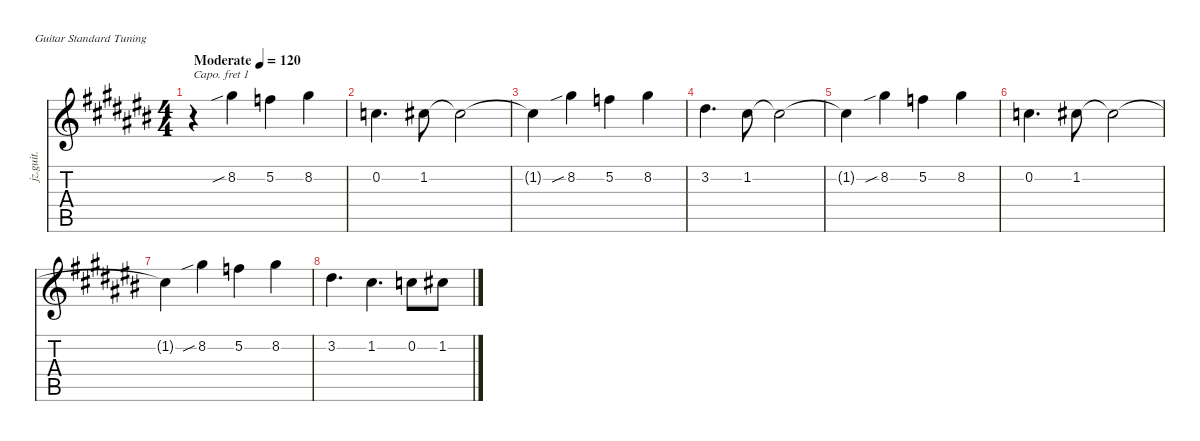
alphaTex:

\defaultSystemsLayout 4
\hideDynamics
\bracketExtendMode nobrackets
\otherSystemsTrackNameOrientation horizontal
\track ("Guitar" "jz.guit.") {instrument electricguitarjazz}
\staff {score tabs}
\capo 1
\tuning (E4 B3 G3 D3 A2 E2)
\ts (4 4)
\beaming (8 2 2 2 2)
\tempo (120 "Moderate")
\clef g2
\ks c#
r.4{dy f instrument electricguitarjazz beam Down} 8.2{sib acc forcenatural}.4{beam Down} 5.2{acc forcenatural}.4{beam Down} 8.2{acc forcenatural}.4{beam Down} |
0.2{acc forcenatural}.4{d beam Down} 1.2{acc forcenatural}.8{beam Down} 1.2{t acc forcenatural}.2{beam Down} |
1.2{t acc forcenatural}.4{beam Down} 8.2{sib acc forcenatural}.4{beam Down} 5.2{acc forcenatural}.4{beam Down} 8.2{acc forcenatural}.4{beam Down} |
3.2{acc forcenatural}.4{d beam Down} 1.2{acc forcenatural}.8{beam Down} 1.2{t acc forcenatural}.2{beam Down} |
1.2{t acc forcenatural}.4{beam Down} 8.2{sib acc forcenatural}.4{beam Down} 5.2{acc forcenatural}.4{beam Down} 8.2{acc forcenatural}.4{beam Down} |
0.2{acc forcenatural}.4{d beam Down} 1.2{acc forcenatural}.8{beam Down} 1.2{t acc forcenatural}.2{beam Down} |
1.2{t acc forcenatural}.4{beam Down} 8.2{sib acc forcenatural}.4{beam Down} 5.2{acc forcenatural}.4{beam Down} 8.2{acc forcenatural}.4{beam Down} |
3.2{acc forcenatural}.4{d beam Down} 1.2{acc forcenatural}.4{d beam Down} 0.2{acc forcenatural}.8{beam Down} 1.2{acc forcenatural}.8{beam Down}
